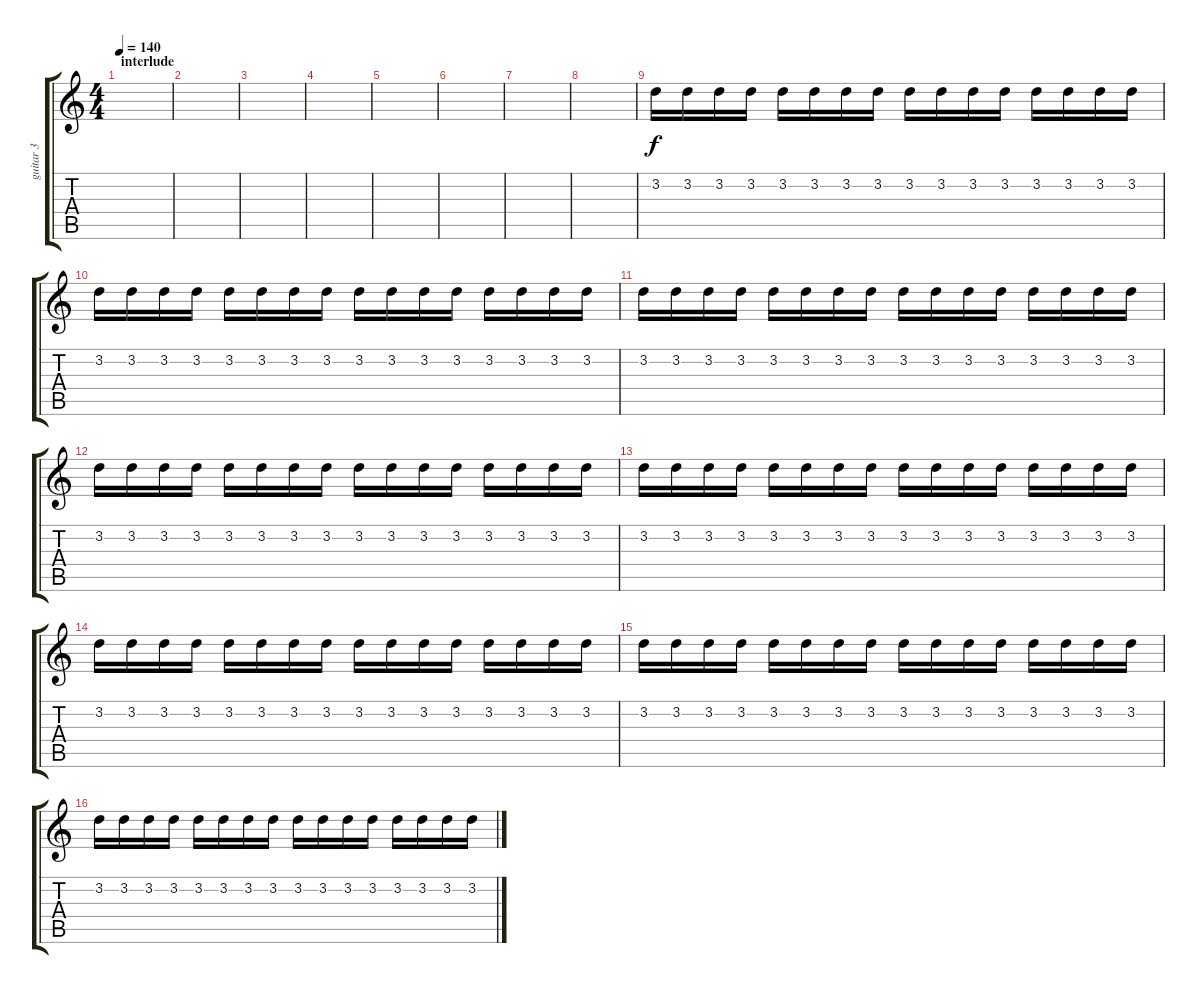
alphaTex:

\track ("guitar 3" "guitar 3") {instrument electricguitarjazz}
\staff {score tabs}
\tuning (E4 B3 G3 D3 A2 E2) {hide}
\ts (4 4)
\section ("" "interlude")
\tempo 140
\clef g2
\ks c
|
|
|
|
|
|
|
|
3.2.16{volume 11} 3.2.16 3.2.16 3.2.16 3.2.16 3.2.16 3.2.16 3.2.16 3.2.16 3.2.16 3.2.16 3.2.16 3.2.16 3.2.16 3.2.16 3.2.16 |
3.2.16 3.2.16 3.2.16 3.2.16 3.2.16 3.2.16 3.2.16 3.2.16 3.2.16 3.2.16 3.2.16 3.2.16 3.2.16 3.2.16 3.2.16 3.2.16 |
3.2.16 3.2.16 3.2.16 3.2.16 3.2.16 3.2.16 3.2.16 3.2.16 3.2.16 3.2.16 3.2.16 3.2.16 3.2.16 3.2.16 3.2.16 3.2.16 |
3.2.16 3.2.16 3.2.16 3.2.16 3.2.16 3.2.16 3.2.16 3.2.16 3.2.16 3.2.16 3.2.16 3.2.16 3.2.16 3.2.16 3.2.16 3.2.16 |
3.2.16 3.2.16 3.2.16 3.2.16 3.2.16 3.2.16 3.2.16 3.2.16 3.2.16 3.2.16 3.2.16 3.2.16 3.2.16 3.2.16 3.2.16 3.2.16 |
3.2.16{volume 0} 3.2.16 3.2.16 3.2.16 3.2.16 3.2.16 3.2.16 3.2.16 3.2.16 3.2.16 3.2.16 3.2.16 3.2.16 3.2.16 3.2.16 3.2.16 |
3.2.16 3.2.16 3.2.16 3.2.16 3.2.16 3.2.16 3.2.16 3.2.16 3.2.16 3.2.16 3.2.16 3.2.16 3.2.16 3.2.16 3.2.16 3.2.16 |
3.2.16 3.2.16 3.2.16 3.2.16 3.2.16 3.2.16 3.2.16 3.2.16 3.2.16 3.2.16 3.2.16 3.2.16 3.2.16 3.2.16 3.2.16 3.2.16
